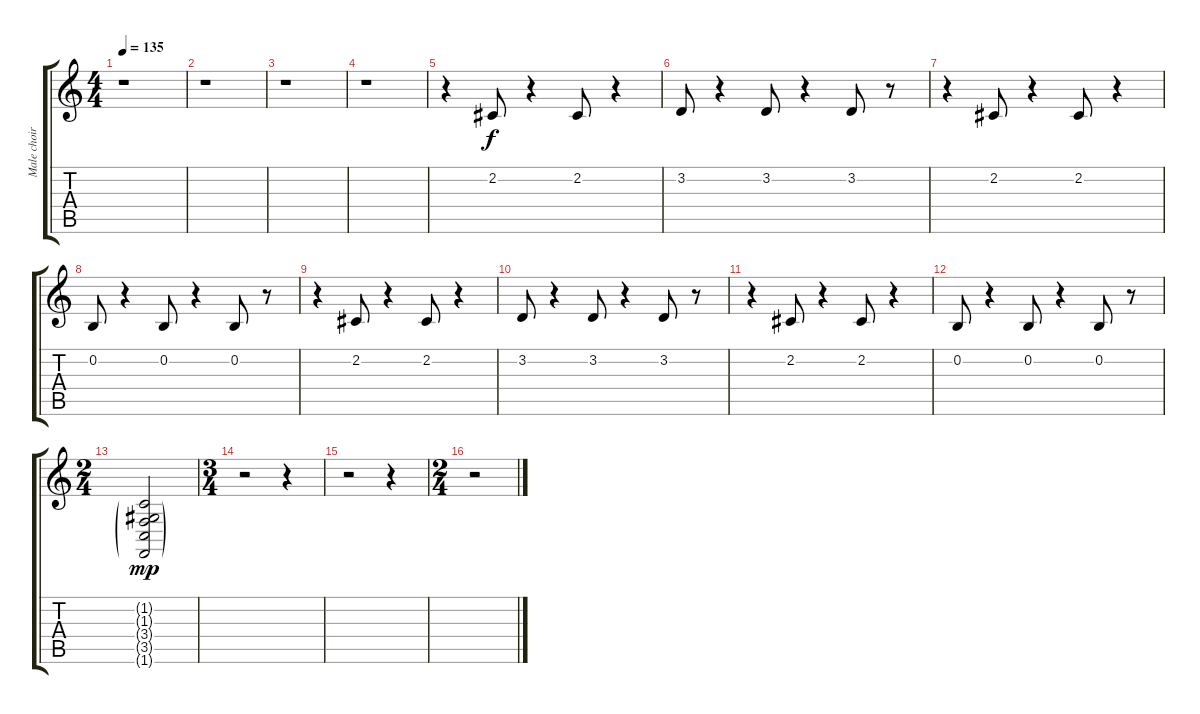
\track ("Male choir" "Male choir") {instrument synthvoice}
\staff {score tabs}
\tuning (E4 B3 G3 D3 A2 E2) {hide}
\ts (4 4)
\tempo 135
\clef g2
\ks c
r.1{dy f} |
r.1 |
r.1 |
r.1 |
r.4 2.2.8 r.4 2.2.8 r.4 |
3.2.8 r.4 3.2.8 r.4 3.2.8 r.8 |
r.4 2.2.8 r.4 2.2.8 r.4 |
0.2.8 r.4 0.2.8 r.4 0.2.8 r.8 |
r.4 2.2.8 r.4 2.2.8 r.4 |
3.2.8 r.4 3.2.8 r.4 3.2.8 r.8 |
r.4 2.2.8 r.4 2.2.8 r.4 |
0.2.8 r.4 0.2.8 r.4 0.2.8 r.8 |
\ts (2 4)
(1.2{g} 1.3{g} 3.4{g} 3.5{g} 1.6{g}).2{dy mp} |
\ts (3 4)
r.2 r.4 |
r.2 r.4 |
\ts (2 4)
r.2
